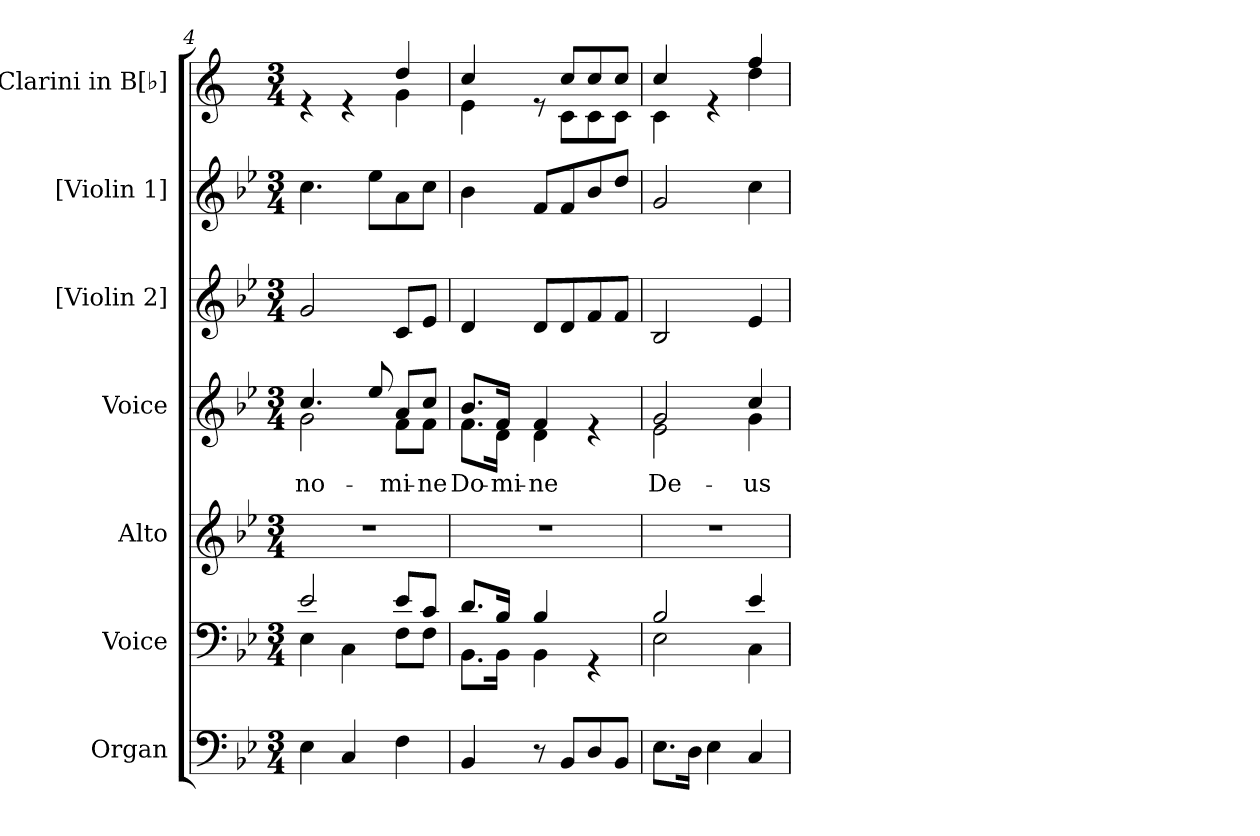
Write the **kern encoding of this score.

**kern	**kern	**kern	**kern	**text	**kern	**kern	**kern
*part7	*part6	*part5	*part4	*part4	*part3	*part2	*part1
*staff7	*staff6	*staff5	*staff4	*staff4	*staff3	*staff2	*staff1
*I"Organ	*I"Voice	*I"Alto	*I"Voice	*	*I"[Violin 2]	*I"[Violin 1]	*I"Clarini in B[♭]
*	*	*I'A	*	*	*I'Vln	*I'Vln	*
*clefF4	*clefF4	*clefG2	*clefG2	*	*clefG2	*clefG2	*clefG2
*	*	*	*	*	*	*	*ITrd1c2
*k[b-e-]	*k[b-e-]	*k[b-e-]	*k[b-e-]	*	*k[b-e-]	*k[b-e-]	*k[b-e-]
*M3/4	*M3/4	*M3/4	*M3/4	*	*M3/4	*M3/4	*M3/4
=4	=4	=4	=4	=4	=4	=4	=4
*	*^	*	*^	*	*	*	*
!	!	!	!	!	!	!LO:LY:b	!	!	!
*	*	*	*	*	*	*	*	*	*^
4E-\	2e-/	4E-\	2.r	4.cc/	2g\	no-	2g/	4.cc\	4re	2ryy
4C/	.	4C\	.	.	.	.	.	.	4re	.
.	.	.	.	8ee-/	.	.	.	8ee-\L	.	.
!	!	!	!	!	!	!LO:LY:b	!	!	!	!
4F\	8e-/L	8F\L	.	8a/L	8f\L	-mi-	8c/L	8a\	4cc/	4f\
!	!	!	!	!	!	!LO:LY:b	!	!	!	!
.	8c/J	8F\J	.	8cc/J	8f\J	-ne	8e-/J	8cc\J	.	.
=5	=5	=5	=5	=5	=5	=5	=5	=5	=5	=5
!	!	!	!	!	!	!LO:LY:b	!	!	!	!
4BB-/	8.d/L	8.BB-\L	2.r	8.b-/L	8.f\L	Do-	4d/	4b-\	4b-/	4d\
!	!	!	!	!	!	!LO:LY:b	!	!	!	!
.	16B-/Jk	16BB-\Jk	.	16f/Jk	16d\Jk	-mi-	.	.	.	.
!	!	!	!	!	!	!LO:LY:b	!	!	!	!
8r	4B-/	4BB-\	.	4f/	4d\	-ne	8d/L	8f/L	8re	8ryy
8BB-/L	.	.	.	.	.	.	8d/	8f/	8b-/L	8B-\L
8D/	4rGG	4ryy	.	4re	4ryy	.	8f/	8b-/	8b-/	8B-\
8BB-/J	.	.	.	.	.	.	8f/J	8dd/J	8b-/J	8B-\J
=6	=6	=6	=6	=6	=6	=6	=6	=6	=6	=6
!	!	!	!	!	!	!LO:LY:b	!	!	!	!
8.E-\L	2B-/	2E-\	2.r	2g/	2e-\	De-	2B-/	2g/	4b-/	4B-\
16D\Jk	.	.	.	.	.	.	.	.	.	.
4E-\	.	.	.	.	.	.	.	.	4re	4ryy
!	!	!	!	!	!	!LO:LY:b	!	!	!	!
4C/	4e-/	4C\	.	4cc/	4g\	-us	4e-/	4cc\	4ee-/	4cc\
*	*v	*v	*	*v	*v	*	*	*	*v	*v
=	=	=	=	=	=	=	=
*-	*-	*-	*-	*-	*-	*-	*-
